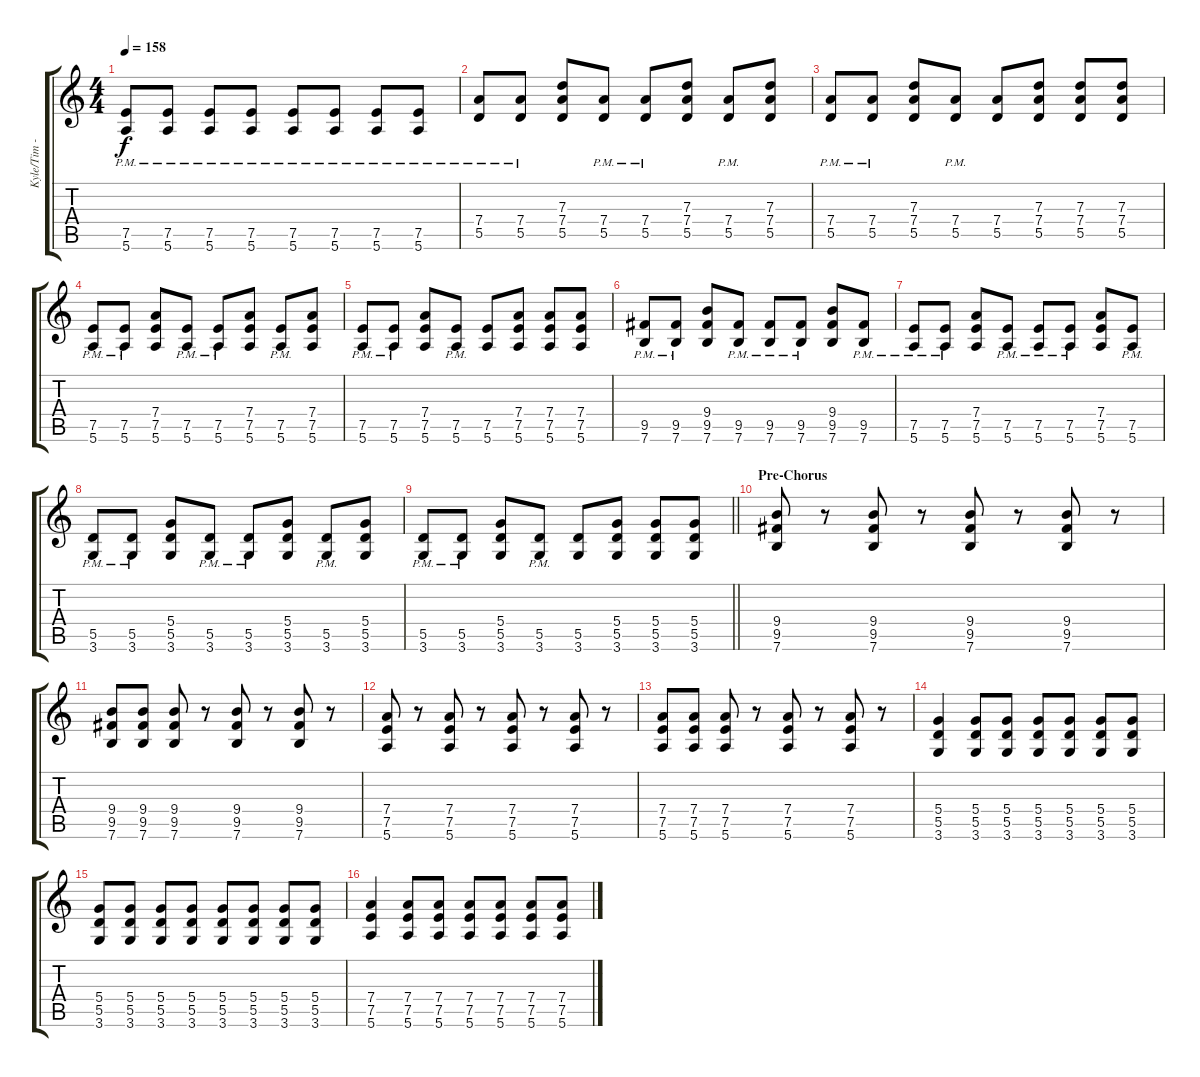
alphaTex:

\track ("Kyle/Tim - Guitar" "Kyle/Tim -") {instrument distortionguitar}
\staff {score tabs}
\tuning (E4 B3 G3 D3 A2 E2) {hide}
\ts (4 4)
\tempo 158
\clef g2
\ks c
(7.5{pm} 5.6{pm}).8{dy f} (7.5{pm} 5.6{pm}).8 (7.5{pm} 5.6{pm}).8 (7.5{pm} 5.6{pm}).8 (7.5{pm} 5.6{pm}).8 (7.5{pm} 5.6{pm}).8 (7.5{pm} 5.6{pm}).8 (7.5{pm} 5.6{pm}).8 |
(7.4{pm} 5.5{pm}).8 (7.4{pm} 5.5{pm}).8 (7.3 7.4 5.5).8 (7.4{pm} 5.5{pm}).8 (7.4{pm} 5.5{pm}).8 (7.3 7.4 5.5).8 (7.4{pm} 5.5{pm}).8 (7.3 7.4 5.5).8 |
(7.4{pm} 5.5{pm}).8 (7.4{pm} 5.5{pm}).8 (7.3 7.4 5.5).8 (7.4{pm} 5.5{pm}).8 (7.4 5.5).8 (7.3 7.4 5.5).8 (7.3 7.4 5.5).8 (7.3 7.4 5.5).8 |
(7.5{pm} 5.6{pm}).8 (7.5{pm} 5.6{pm}).8 (7.4 7.5 5.6).8 (7.5{pm} 5.6{pm}).8 (7.5{pm} 5.6{pm}).8 (7.4 7.5 5.6).8 (7.5{pm} 5.6{pm}).8 (7.4 7.5 5.6).8 |
(7.5{pm} 5.6{pm}).8 (7.5{pm} 5.6{pm}).8 (7.4 7.5 5.6).8 (7.5{pm} 5.6{pm}).8 (7.5 5.6).8 (7.4 7.5 5.6).8 (7.4 7.5 5.6).8 (7.4 7.5 5.6).8 |
(9.5{pm} 7.6{pm}).8 (9.5{pm} 7.6{pm}).8 (9.4 9.5 7.6).8 (9.5{pm} 7.6{pm}).8 (9.5{pm} 7.6{pm}).8 (9.5{pm} 7.6{pm}).8 (9.4 9.5 7.6).8 (9.5{pm} 7.6{pm}).8 |
(7.5{pm} 5.6{pm}).8 (7.5{pm} 5.6{pm}).8 (7.4 7.5 5.6).8 (7.5{pm} 5.6{pm}).8 (7.5{pm} 5.6{pm}).8 (7.5{pm} 5.6{pm}).8 (7.4 7.5 5.6).8 (7.5{pm} 5.6{pm}).8 |
(5.5{pm} 3.6{pm}).8 (5.5{pm} 3.6{pm}).8 (5.4 5.5 3.6).8 (5.5{pm} 3.6{pm}).8 (5.5{pm} 3.6{pm}).8 (5.4 5.5 3.6).8 (5.5{pm} 3.6{pm}).8 (5.4 5.5 3.6).8 |
\barLineRight lightlight
(5.5{pm} 3.6{pm}).8 (5.5{pm} 3.6{pm}).8 (5.4 5.5 3.6).8 (5.5{pm} 3.6{pm}).8 (5.5 3.6).8 (5.4 5.5 3.6).8 (5.4 5.5 3.6).8 (5.4 5.5 3.6).8 |
\section ("" "Pre-Chorus")
(9.4 9.5 7.6).8 r.8 (9.4 9.5 7.6).8 r.8 (9.4 9.5 7.6).8 r.8 (9.4 9.5 7.6).8 r.8 |
(9.4 9.5 7.6).8 (9.4 9.5 7.6).8 (9.4 9.5 7.6).8 r.8 (9.4 9.5 7.6).8 r.8 (9.4 9.5 7.6).8 r.8 |
(7.4 7.5 5.6).8 r.8 (7.4 7.5 5.6).8 r.8 (7.4 7.5 5.6).8 r.8 (7.4 7.5 5.6).8 r.8 |
(7.4 7.5 5.6).8 (7.4 7.5 5.6).8 (7.4 7.5 5.6).8 r.8 (7.4 7.5 5.6).8 r.8 (7.4 7.5 5.6).8 r.8 |
(5.4 5.5 3.6).4 (5.4 5.5 3.6).8 (5.4 5.5 3.6).8 (5.4 5.5 3.6).8 (5.4 5.5 3.6).8 (5.4 5.5 3.6).8 (5.4 5.5 3.6).8 |
(5.4 5.5 3.6).8 (5.4 5.5 3.6).8 (5.4 5.5 3.6).8 (5.4 5.5 3.6).8 (5.4 5.5 3.6).8 (5.4 5.5 3.6).8 (5.4 5.5 3.6).8 (5.4 5.5 3.6).8 |
(7.4 7.5 5.6).4 (7.4 7.5 5.6).8 (7.4 7.5 5.6).8 (7.4 7.5 5.6).8 (7.4 7.5 5.6).8 (7.4 7.5 5.6).8 (7.4 7.5 5.6).8
